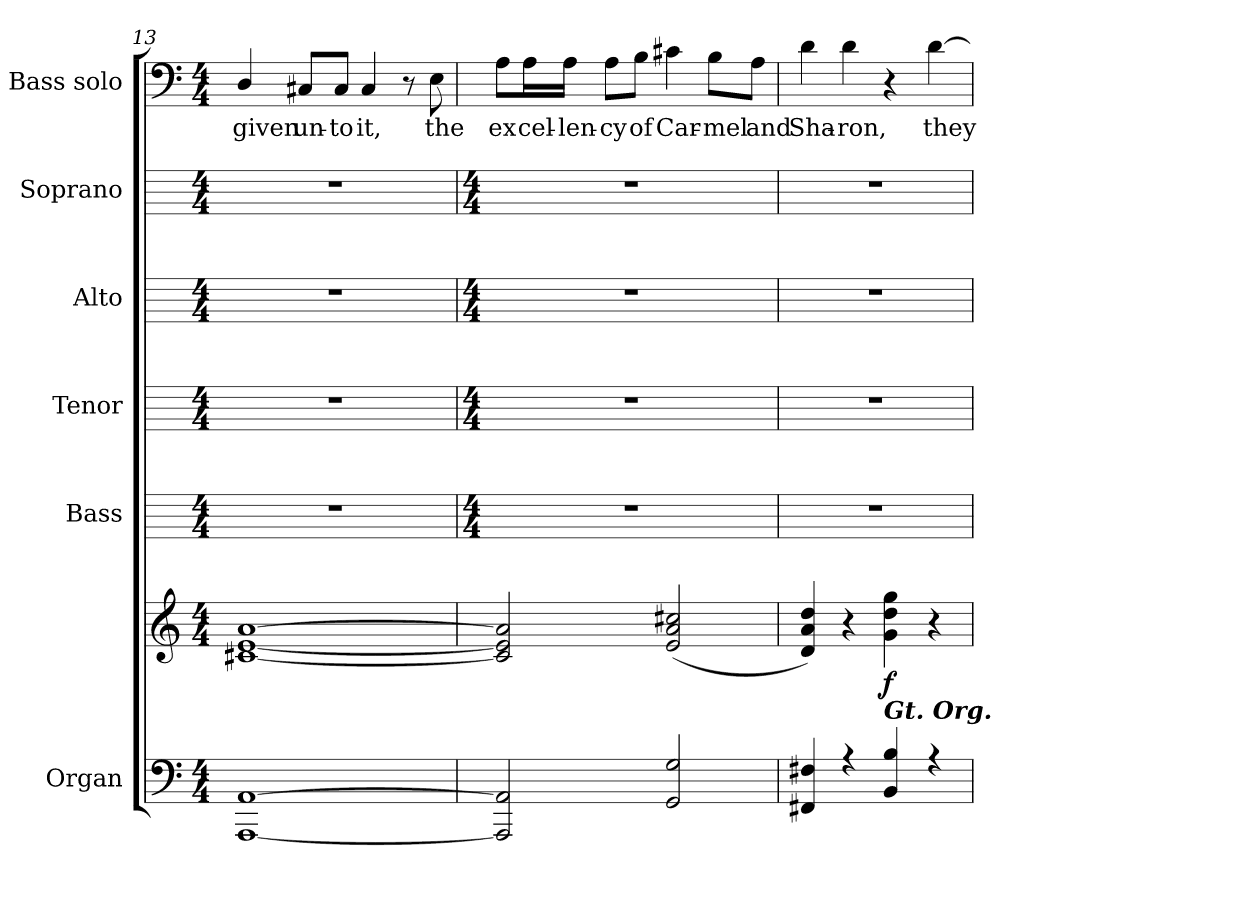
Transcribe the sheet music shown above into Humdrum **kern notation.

**kern	**text	**kern	**dynam	**kern	**kern	**kern	**kern	**kern	**text
*part6	*part6	*part6	*part6	*part5	*part4	*part3	*part2	*part1	*part1
*staff7	*staff7	*staff6	*staff6/7	*staff5	*staff4	*staff3	*staff2	*staff1	*staff1
*I"Organ	*	*	*	*I"Bass	*I"Tenor	*I"Alto	*I"Soprano	*I"Bass solo	*
*	*	*	*	*I'B	*I'T	*I'A	*I'S	*I'B	*
*clefF4	*	*clefG2	*	*	*	*	*	*clefF4	*
*k[]	*	*k[]	*	*	*	*	*	*k[]	*
*C:	*	*C:	*	*	*	*	*	*C:	*
*M4/4	*	*M4/4	*	*M4/4	*M4/4	*M4/4	*M4/4	*M4/4	*
=13	=13	=13	=13	=13	=13	=13	=13	=13	=13
!	!	!	!	!	!	!	!	!	!LO:LY:b
[1AAA [1AA	.	[1c#X [1e [1a	.	1r	1r	1r	1r	4D/	given
!	!	!	!	!	!	!	!	!	!LO:LY:b
.	.	.	.	.	.	.	.	8C#X/L	un-
!	!	!	!	!	!	!	!	!	!LO:LY:b
.	.	.	.	.	.	.	.	8C#/J	-to
!	!	!	!	!	!	!	!	!	!LO:LY:b
.	.	.	.	.	.	.	.	4C#	it,
.	.	.	.	.	.	.	.	8r	.
!	!	!	!	!	!	!	!	!	!LO:LY:b
.	.	.	.	.	.	.	.	8E	the
!!LO:LB:g=z
=14	=14	=14	=14	=14	=14	=14	=14	=14	=14
*	*	*	*	*M4/4	*M4/4	*M4/4	*M4/4	*	*
*^	*	*	*	*	*	*	*	*	*
!	!	!	!	!	!	!	!	!	!	!LO:LY:b
2AAA/] 2AA/]	1ryy	.	2c#] 2e] 2a]	.	1r	1r	1r	1r	8A\L	ex
!	!	!	!	!	!	!	!	!	!	!LO:LY:b
.	.	.	.	.	.	.	.	.	16A\L	cel-
!	!	!	!	!	!	!	!	!	!	!LO:LY:b
.	.	.	.	.	.	.	.	.	16A\JJ	-len-
!	!	!	!	!	!	!	!	!	!	!LO:LY:b
.	.	.	.	.	.	.	.	.	8A\L	-cy
!	!	!	!	!	!	!	!	!	!	!LO:LY:b
.	.	.	.	.	.	.	.	.	8B\J	of
!	!	!	!	!	!	!	!	!	!	!LO:LY:b
2GG/ 2G/	.	.	(<2e 2a 2cc#X	.	.	.	.	.	4c#X	Car-
!	!	!	!	!	!	!	!	!	!	!LO:LY:b
.	.	.	.	.	.	.	.	.	8B\L	-mel
!	!	!	!	!	!	!	!	!	!	!LO:LY:b
.	.	.	.	.	.	.	.	.	8A\J	and
=15	=15	=15	=15	=15	=15	=15	=15	=15	=15	=15
!	!	!LO:LY:b	!	!	!	!	!	!	!	!LO:LY:b
4FF#X/ 4F#X/	1ryy	_-	4d 4a 4dd)	.	1r	1r	1r	1r	4d	Sha-
!	!	!	!	!	!	!	!	!	!	!LO:LY:b
4r	.	.	4r	.	.	.	.	.	4d	-ron,
!LO:TX:a:Bi:t=Gt. Org.	!	!	!	!	!	!	!	!	!	!
!	!	!	!	!LO:DY:b	!	!	!	!	!	!
4BB/ 4B/	.	.	4g 4dd 4gg	f	.	.	.	.	4r	.
!	!	!	!	!	!	!	!	!	!	!LO:LY:b
4r	.	.	4r	.	.	.	.	.	[4d	they
*v	*v	*	*	*	*	*	*	*	*	*
=	=	=	=	=	=	=	=	=	=
*-	*-	*-	*-	*-	*-	*-	*-	*-	*-
